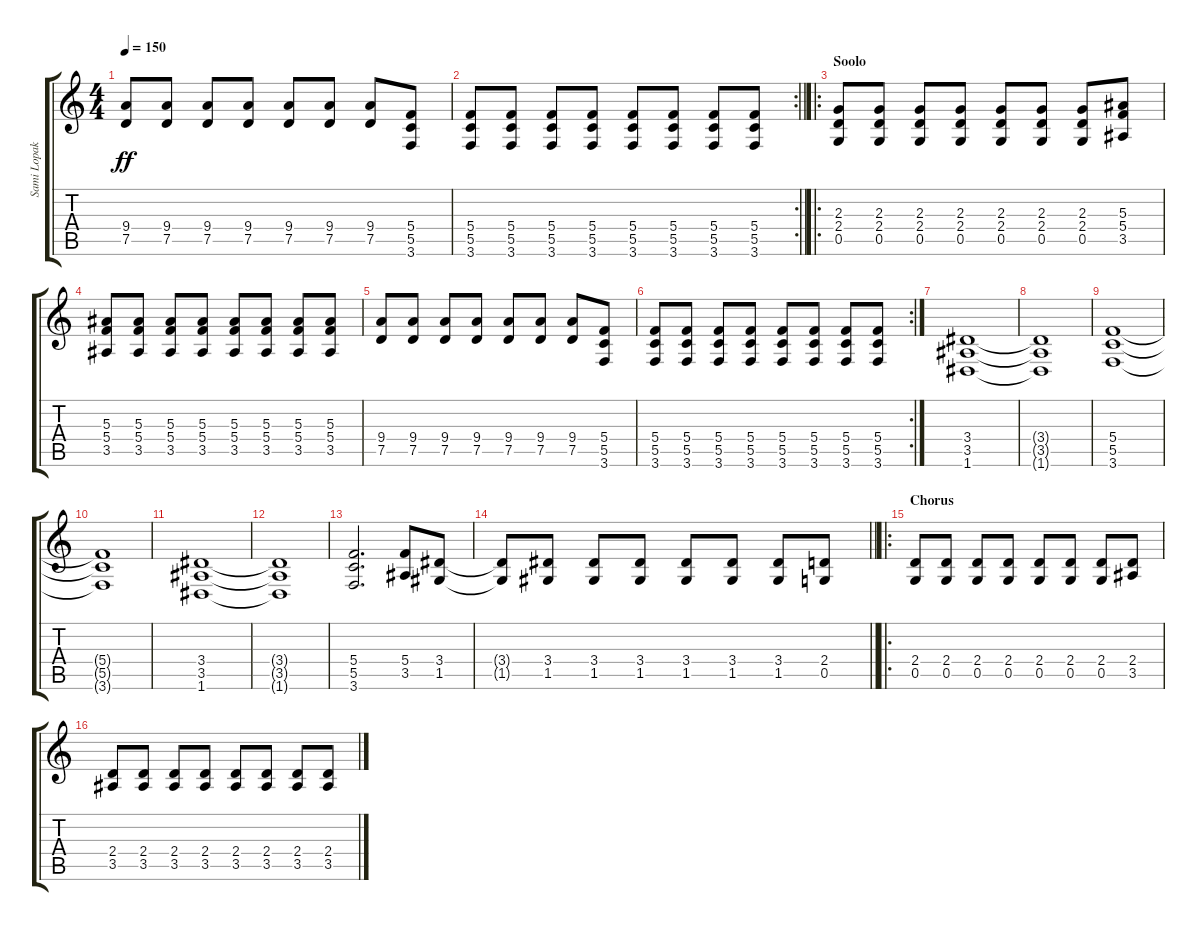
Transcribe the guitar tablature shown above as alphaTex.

\track ("Sami Lopakka" "Sami Lopak") {instrument distortionguitar}
\staff {score tabs}
\tuning (D4 A3 F3 C3 G2 D2) {hide}
\ts (4 4)
\tempo 150
\clef g2
\ks c
(9.4 7.5).8{dy ff} (9.4 7.5).8 (9.4 7.5).8 (9.4 7.5).8 (9.4 7.5).8 (9.4 7.5).8 (9.4 7.5).8 (5.4 5.5 3.6).8 |
\rc 2
\barLineRight lightlight
(5.4 5.5 3.6).8 (5.4 5.5 3.6).8 (5.4 5.5 3.6).8 (5.4 5.5 3.6).8 (5.4 5.5 3.6).8 (5.4 5.5 3.6).8 (5.4 5.5 3.6).8 (5.4 5.5 3.6).8 |
\ro
\section ("" "Soolo")
(2.3 2.4 0.5).8 (2.3 2.4 0.5).8 (2.3 2.4 0.5).8 (2.3 2.4 0.5).8 (2.3 2.4 0.5).8 (2.3 2.4 0.5).8 (2.3 2.4 0.5).8 (5.3 5.4 3.5).8 |
(5.3 5.4 3.5).8 (5.3 5.4 3.5).8 (5.3 5.4 3.5).8 (5.3 5.4 3.5).8 (5.3 5.4 3.5).8 (5.3 5.4 3.5).8 (5.3 5.4 3.5).8 (5.3 5.4 3.5).8 |
(9.4 7.5).8 (9.4 7.5).8 (9.4 7.5).8 (9.4 7.5).8 (9.4 7.5).8 (9.4 7.5).8 (9.4 7.5).8 (5.4 5.5 3.6).8 |
\rc 2
(5.4 5.5 3.6).8 (5.4 5.5 3.6).8 (5.4 5.5 3.6).8 (5.4 5.5 3.6).8 (5.4 5.5 3.6).8 (5.4 5.5 3.6).8 (5.4 5.5 3.6).8 (5.4 5.5 3.6).8 |
(3.4 3.5 1.6).1 |
(3.4{t} 3.5{t} 1.6{t}).1 |
(5.4 5.5 3.6).1 |
(5.4{t} 5.5{t} 3.6{t}).1 |
(3.4 3.5 1.6).1 |
(3.4{t} 3.5{t} 1.6{t}).1 |
(5.4 5.5 3.6).2{d} (5.4 3.5).8 (3.4 1.5).8 |
\barLineRight lightlight
(3.4{t} 1.5{t}).8 (3.4 1.5).8 (3.4 1.5).8 (3.4 1.5).8 (3.4 1.5).8 (3.4 1.5).8 (3.4 1.5).8 (2.4 0.5).8 |
\ro
\section ("" "Chorus")
(2.4 0.5).8 (2.4 0.5).8 (2.4 0.5).8 (2.4 0.5).8 (2.4 0.5).8 (2.4 0.5).8 (2.4 0.5).8 (2.4 3.5).8 |
(2.4 3.5).8 (2.4 3.5).8 (2.4 3.5).8 (2.4 3.5).8 (2.4 3.5).8 (2.4 3.5).8 (2.4 3.5).8 (2.4 3.5).8
